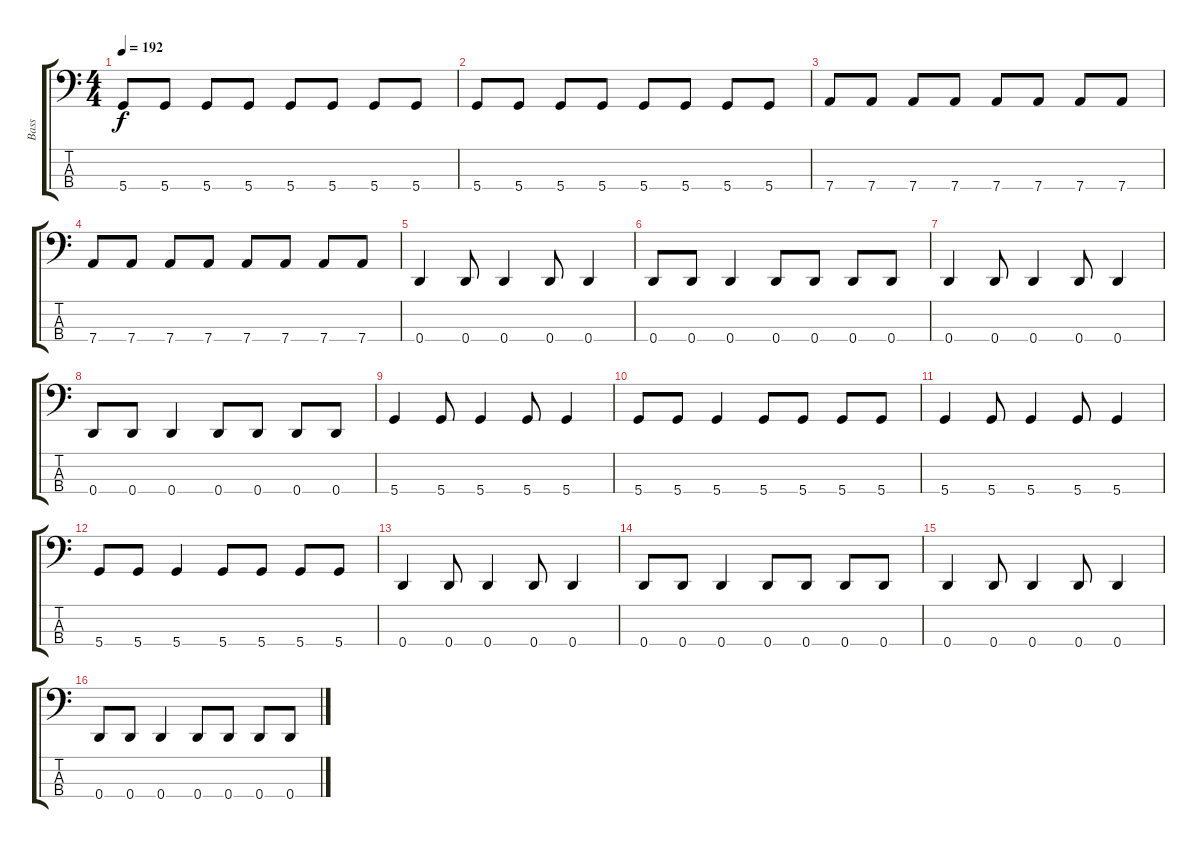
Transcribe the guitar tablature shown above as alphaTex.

\track ("Bass" "Bass") {instrument electricbassfinger}
\staff {score tabs}
\tuning (G2 D2 A1 D1) {hide}
\ts (4 4)
\tempo 192
\clef f4
\ks c
5.4.8{dy f} 5.4.8 5.4.8 5.4.8 5.4.8 5.4.8 5.4.8 5.4.8 |
5.4.8 5.4.8 5.4.8 5.4.8 5.4.8 5.4.8 5.4.8 5.4.8 |
7.4.8 7.4.8 7.4.8 7.4.8 7.4.8 7.4.8 7.4.8 7.4.8 |
7.4.8 7.4.8 7.4.8 7.4.8 7.4.8 7.4.8 7.4.8 7.4.8 |
0.4.4 0.4.8 0.4.4 0.4.8 0.4.4 |
0.4.8 0.4.8 0.4.4 0.4.8 0.4.8 0.4.8 0.4.8 |
0.4.4 0.4.8 0.4.4 0.4.8 0.4.4 |
0.4.8 0.4.8 0.4.4 0.4.8 0.4.8 0.4.8 0.4.8 |
5.4.4 5.4.8 5.4.4 5.4.8 5.4.4 |
5.4.8 5.4.8 5.4.4 5.4.8 5.4.8 5.4.8 5.4.8 |
5.4.4 5.4.8 5.4.4 5.4.8 5.4.4 |
5.4.8 5.4.8 5.4.4 5.4.8 5.4.8 5.4.8 5.4.8 |
0.4.4 0.4.8 0.4.4 0.4.8 0.4.4 |
0.4.8 0.4.8 0.4.4 0.4.8 0.4.8 0.4.8 0.4.8 |
0.4.4 0.4.8 0.4.4 0.4.8 0.4.4 |
0.4.8 0.4.8 0.4.4 0.4.8 0.4.8 0.4.8 0.4.8
